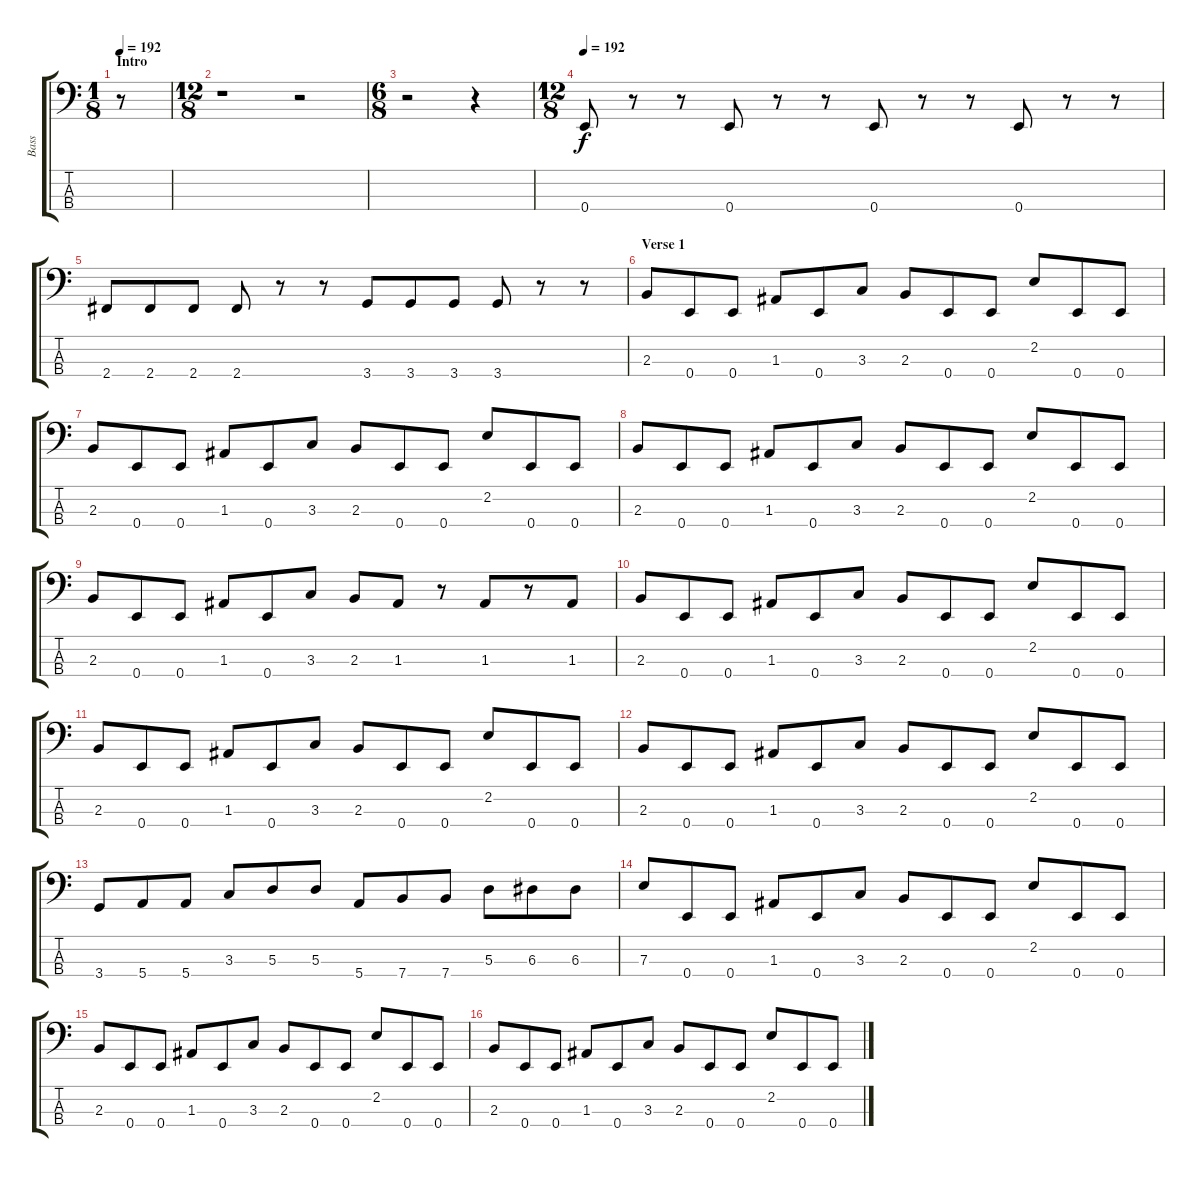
\track ("Bass" "Bass") {instrument electricbasspick}
\staff {score tabs}
\tuning (G2 D2 A1 E1) {hide}
\ts (1 8)
\section ("" "Intro")
\tempo 192
\tempo 171
\tempo 192
\clef f4
\ks c
r.8{dy f instrument electricbasspick} |
\ts (12 8)
r.1 r.2 |
\ts (6 8)
r.2 r.4 |
\ts (12 8)
\tempo 192
0.4.8 r.8 r.8 0.4.8 r.8 r.8 0.4.8 r.8 r.8 0.4.8 r.8 r.8 |
2.4.8 2.4.8 2.4.8 2.4.8 r.8 r.8 3.4.8 3.4.8 3.4.8 3.4.8 r.8 r.8 |
\section ("" "Verse 1")
2.3.8 0.4.8 0.4.8 1.3.8 0.4.8 3.3.8 2.3.8 0.4.8 0.4.8 2.2.8 0.4.8 0.4.8 |
2.3.8 0.4.8 0.4.8 1.3.8 0.4.8 3.3.8 2.3.8 0.4.8 0.4.8 2.2.8 0.4.8 0.4.8 |
2.3.8 0.4.8 0.4.8 1.3.8 0.4.8 3.3.8 2.3.8 0.4.8 0.4.8 2.2.8 0.4.8 0.4.8 |
2.3.8 0.4.8 0.4.8 1.3.8 0.4.8 3.3.8 2.3.8 1.3.8 r.8 1.3.8 r.8 1.3.8 |
2.3.8 0.4.8 0.4.8 1.3.8 0.4.8 3.3.8 2.3.8 0.4.8 0.4.8 2.2.8 0.4.8 0.4.8 |
2.3.8 0.4.8 0.4.8 1.3.8 0.4.8 3.3.8 2.3.8 0.4.8 0.4.8 2.2.8 0.4.8 0.4.8 |
2.3.8 0.4.8 0.4.8 1.3.8 0.4.8 3.3.8 2.3.8 0.4.8 0.4.8 2.2.8 0.4.8 0.4.8 |
3.4.8 5.4.8 5.4.8 3.3.8 5.3.8 5.3.8 5.4.8 7.4.8 7.4.8 5.3.8 6.3.8 6.3.8 |
7.3.8 0.4.8 0.4.8 1.3.8 0.4.8 3.3.8 2.3.8 0.4.8 0.4.8 2.2.8 0.4.8 0.4.8 |
2.3.8 0.4.8 0.4.8 1.3.8 0.4.8 3.3.8 2.3.8 0.4.8 0.4.8 2.2.8 0.4.8 0.4.8 |
2.3.8 0.4.8 0.4.8 1.3.8 0.4.8 3.3.8 2.3.8 0.4.8 0.4.8 2.2.8 0.4.8 0.4.8
